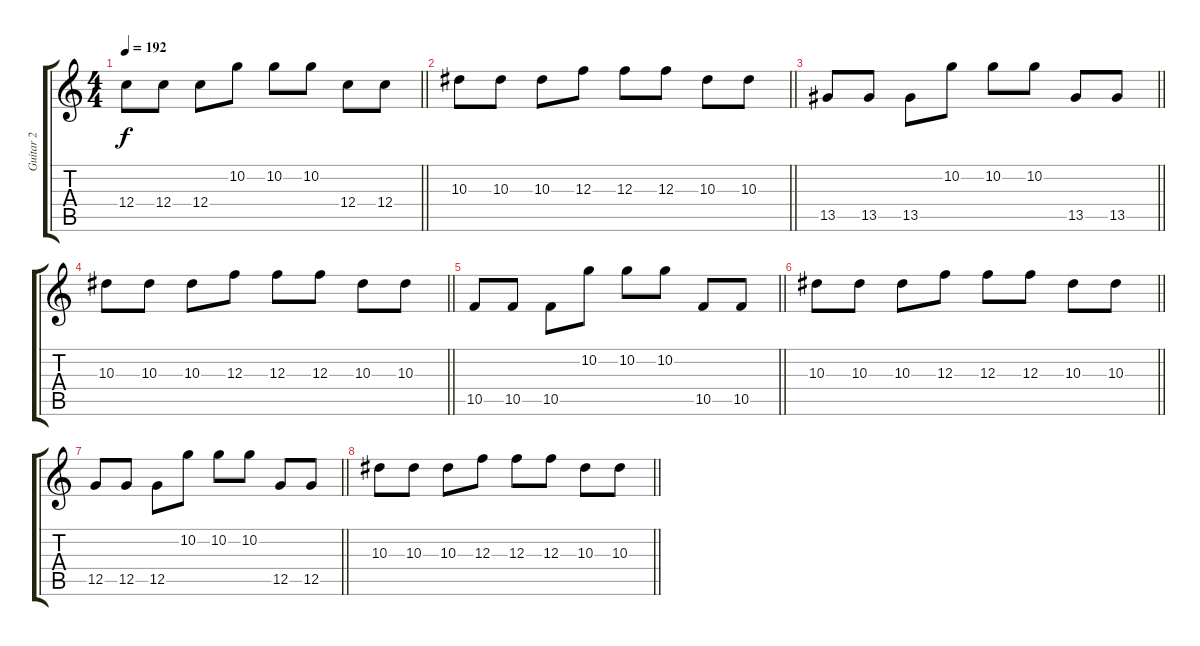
\track ("Guitar 2" "Guitar 2") {instrument distortionguitar}
\staff {score tabs}
\tuning (D4 A3 F3 C3 G2 C2) {hide}
\ts (4 4)
\tempo 192
\clef g2
\barLineRight lightlight
\ks c
12.4.8{dy f} 12.4.8 12.4.8 10.2.8 10.2.8 10.2.8 12.4.8 12.4.8 |
\barLineRight lightlight
10.3.8 10.3.8 10.3.8 12.3.8 12.3.8 12.3.8 10.3.8 10.3.8 |
\barLineRight lightlight
13.5.8 13.5.8 13.5.8 10.2.8 10.2.8 10.2.8 13.5.8 13.5.8 |
\barLineRight lightlight
10.3.8 10.3.8 10.3.8 12.3.8 12.3.8 12.3.8 10.3.8 10.3.8 |
\barLineRight lightlight
10.5.8 10.5.8 10.5.8 10.2.8 10.2.8 10.2.8 10.5.8 10.5.8 |
\barLineRight lightlight
10.3.8 10.3.8 10.3.8 12.3.8 12.3.8 12.3.8 10.3.8 10.3.8 |
\barLineRight lightlight
12.5.8 12.5.8 12.5.8 10.2.8 10.2.8 10.2.8 12.5.8 12.5.8 |
\barLineRight lightlight
10.3.8 10.3.8 10.3.8 12.3.8 12.3.8 12.3.8 10.3.8 10.3.8
